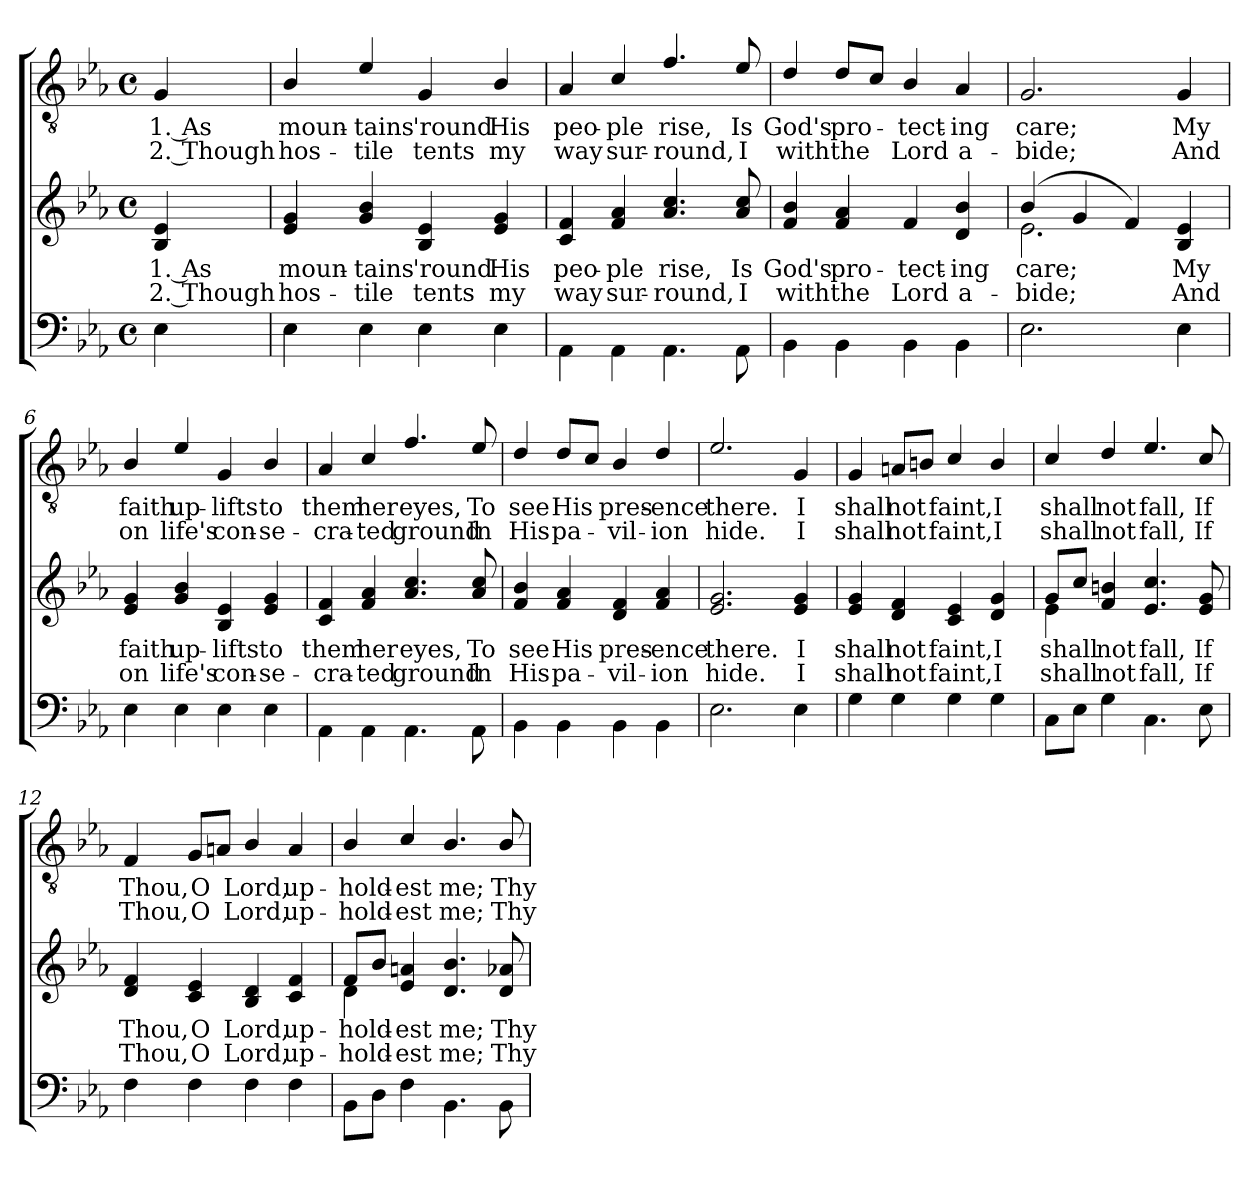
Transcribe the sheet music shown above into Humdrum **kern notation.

**kern	**kern	**text	**text	**kern	**text	**text
*part3	*part2	*part2	*part2	*part1	*part1	*part1
*staff3	*staff2	*staff2	*staff2	*staff1	*staff1	*staff1
*clefF4	*clefG2	*	*	*clefGv2	*	*
*k[b-e-a-]	*k[b-e-a-]	*	*	*k[b-e-a-]	*	*
*E-:	*E-:	*	*	*E-:	*	*
*M4/4	*M4/4	*	*	*M4/4	*	*
*met(c)	*met(c)	*	*	*met(c)	*	*
=1	=1	=1	=1	=1	=1	=1
!LO:N:head=solid	!LO:N:n=2:head=solid	!LO:LY:b	!LO:LY:b	!LO:N:head=solid	!LO:LY:b	!LO:LY:b
4E-\	4B-/ 4e-/	1. As	2. Though	4G/	1. As	2. Though
=2	=2	=2	=2	=2	=2	=2
!LO:N:head=solid	!LO:N:n=1:head=solid	!	!	!	!	!
!	!LO:N:n=2:head=solid	!LO:LY:b	!LO:LY:b	!	!LO:LY:b	!LO:LY:b
4E-\	4e-/ 4g/	moun-	hos-	4B-/	moun-	hos-
!LO:N:head=solid	!LO:N:n=1:head=solid	!LO:LY:b	!LO:LY:b	!LO:N:head=solid	!LO:LY:b	!LO:LY:b
4E-\	4g/ 4b-/	-tains	-tile	4e-/	-tains	-tile
!LO:N:head=solid	!LO:N:n=2:head=solid	!LO:LY:b	!LO:LY:b	!LO:N:head=solid	!LO:LY:b	!LO:LY:b
4E-\	4B-/ 4e-/	'round	tents	4G/	'round	tents
!LO:N:head=solid	!LO:N:n=1:head=solid	!	!	!	!	!
!	!LO:N:n=2:head=solid	!LO:LY:b	!LO:LY:b	!	!LO:LY:b	!LO:LY:b
4E-\	4e-/ 4g/	His	my	4B-/	His	my
=3	=3	=3	=3	=3	=3	=3
!LO:N:head=solid	!LO:N:n=1:head=solid	!	!	!	!	!
!	!LO:N:n=2:head=solid	!LO:LY:b	!LO:LY:b	!LO:N:head=solid	!LO:LY:b	!LO:LY:b
4AA-\	4c/ 4f/	peo-	way	4A-/	peo-	way
!LO:N:head=solid	!LO:N:n=1:head=solid	!	!	!	!	!
!	!LO:N:n=2:head=solid	!LO:LY:b	!LO:LY:b	!LO:N:head=solid	!LO:LY:b	!LO:LY:b
4AA-\	4f/ 4a-/	-ple	sur-	4c/	-ple	sur-
!LO:N:head=solid	!LO:N:n=1:head=solid	!	!	!	!	!
!	!LO:N:n=2:head=solid	!LO:LY:b	!LO:LY:b	!LO:N:head=solid	!LO:LY:b	!LO:LY:b
4.AA-\	4.a-/ 4.cc/	rise,	-round,	4.f/	rise,	-round,
!LO:N:head=solid	!LO:N:n=1:head=solid	!	!	!	!	!
!	!LO:N:n=2:head=solid	!LO:LY:b	!LO:LY:b	!LO:N:head=solid	!LO:LY:b	!LO:LY:b
8AA-\	8a-/ 8cc/	Is	I	8e-/	Is	I
=4	=4	=4	=4	=4	=4	=4
!	!LO:N:n=1:head=solid	!LO:LY:b	!LO:LY:b	!LO:N:head=solid	!LO:LY:b	!LO:LY:b
4BB-\	4f/ 4b-/	God's	with	4d/	God's	with
!	!LO:N:n=1:head=solid	!	!	!	!	!
!	!LO:N:n=2:head=solid	!LO:LY:b	!LO:LY:b	!LO:N:head=solid	!LO:LY:b	!LO:LY:b
4BB-\	4f/ 4a-/	pro-	the	8d/L	pro-	the
!	!	!	!	!LO:N:head=solid	!	!
.	.	.	.	8c/J	.	.
!	!LO:N:head=solid	!LO:LY:b	!LO:LY:b	!	!LO:LY:b	!LO:LY:b
4BB-\	4f	-tect-	Lord	4B-/	-tect-	Lord
!	!LO:N:n=1:head=solid	!LO:LY:b	!LO:LY:b	!LO:N:head=solid	!LO:LY:b	!LO:LY:b
4BB-\	4d/ 4b-/	-ing	a-	4A-/	-ing	a-
=5	=5	=5	=5	=5	=5	=5
*	*^	*	*	*	*	*
!LO:N:head=open	!	!LO:N:head=open	!LO:LY:b	!LO:LY:b	!LO:N:head=open	!LO:LY:b	!LO:LY:b
2.E-\	(4b-/	2.e-\	care;	-bide;	2.G/	care;	-bide;
!	!LO:N:head=solid	!	!	!	!	!	!
.	4g/	.	.	.	.	.	.
!	!LO:N:head=solid	!	!	!	!	!	!
.	4f/)	.	.	.	.	.	.
!LO:N:head=solid	!LO:N:n=2:head=solid	!	!LO:LY:b	!LO:LY:b	!LO:N:head=solid	!LO:LY:b	!LO:LY:b
4E-\	4B-/ 4e-/	4ryy	My	And	4G/	My	And
!!LO:LB:g=z
=6	=6	=6	=6	=6	=6	=6	=6
!LO:N:head=solid	!LO:N:n=1:head=solid	!	!	!	!	!	!
!	!LO:N:n=2:head=solid	!	!LO:LY:b	!LO:LY:b	!	!LO:LY:b	!LO:LY:b
*	*v	*v	*	*	*	*	*
4E-\	4e-/ 4g/	faith	on	4B-/	faith	on
!LO:N:head=solid	!LO:N:n=1:head=solid	!LO:LY:b	!LO:LY:b	!LO:N:head=solid	!LO:LY:b	!LO:LY:b
4E-\	4g/ 4b-/	up-	life's	4e-/	up-	life's
!LO:N:head=solid	!LO:N:n=2:head=solid	!LO:LY:b	!LO:LY:b	!LO:N:head=solid	!LO:LY:b	!LO:LY:b
4E-\	4B-/ 4e-/	-lifts	con-	4G/	-lifts	con-
!LO:N:head=solid	!LO:N:n=1:head=solid	!	!	!	!	!
!	!LO:N:n=2:head=solid	!LO:LY:b	!LO:LY:b	!	!LO:LY:b	!LO:LY:b
4E-\	4e-/ 4g/	to	-se-	4B-/	to	-se-
=7	=7	=7	=7	=7	=7	=7
!LO:N:head=solid	!LO:N:n=1:head=solid	!	!	!	!	!
!	!LO:N:n=2:head=solid	!LO:LY:b	!LO:LY:b	!LO:N:head=solid	!LO:LY:b	!LO:LY:b
4AA-\	4c/ 4f/	them	-cra-	4A-/	them	-cra-
!LO:N:head=solid	!LO:N:n=1:head=solid	!	!	!	!	!
!	!LO:N:n=2:head=solid	!LO:LY:b	!LO:LY:b	!LO:N:head=solid	!LO:LY:b	!LO:LY:b
4AA-\	4f/ 4a-/	her	-ted	4c/	her	-ted
!LO:N:head=solid	!LO:N:n=1:head=solid	!	!	!	!	!
!	!LO:N:n=2:head=solid	!LO:LY:b	!LO:LY:b	!LO:N:head=solid	!LO:LY:b	!LO:LY:b
4.AA-\	4.a-/ 4.cc/	eyes,	ground	4.f/	eyes,	ground
!LO:N:head=solid	!LO:N:n=1:head=solid	!	!	!	!	!
!	!LO:N:n=2:head=solid	!LO:LY:b	!LO:LY:b	!LO:N:head=solid	!LO:LY:b	!LO:LY:b
8AA-\	8a-/ 8cc/	To	In	8e-/	To	In
=8	=8	=8	=8	=8	=8	=8
!	!LO:N:n=1:head=solid	!LO:LY:b	!LO:LY:b	!LO:N:head=solid	!LO:LY:b	!LO:LY:b
4BB-\	4f/ 4b-/	see	His	4d/	see	His
!	!LO:N:n=1:head=solid	!	!	!	!	!
!	!LO:N:n=2:head=solid	!LO:LY:b	!LO:LY:b	!LO:N:head=solid	!LO:LY:b	!LO:LY:b
4BB-\	4f/ 4a-/	His	pa-	8d/L	His	pa-
!	!	!	!	!LO:N:head=solid	!	!
.	.	.	.	8c/J	.	.
!	!LO:N:n=1:head=solid	!	!	!	!	!
!	!LO:N:n=2:head=solid	!LO:LY:b	!LO:LY:b	!	!LO:LY:b	!LO:LY:b
4BB-\	4d/ 4f/	pres-	-vil-	4B-/	pres-	-vil-
!	!LO:N:n=1:head=solid	!	!	!	!	!
!	!LO:N:n=2:head=solid	!LO:LY:b	!LO:LY:b	!LO:N:head=solid	!LO:LY:b	!LO:LY:b
4BB-\	4f/ 4a-/	-ence	-ion	4d/	-ence	-ion
=9	=9	=9	=9	=9	=9	=9
!LO:N:head=open	!LO:N:n=1:head=open	!	!	!	!	!
!	!LO:N:n=2:head=open	!LO:LY:b	!LO:LY:b	!LO:N:head=open	!LO:LY:b	!LO:LY:b
2.E-\	2.e-/ 2.g/	there.	hide.	2.e-/	there.	hide.
!LO:N:head=solid	!LO:N:n=1:head=solid	!	!	!	!	!
!	!LO:N:n=2:head=solid	!LO:LY:b	!LO:LY:b	!LO:N:head=solid	!LO:LY:b	!LO:LY:b
4E-\	4e-/ 4g/	I	I	4G/	I	I
=10	=10	=10	=10	=10	=10	=10
!LO:N:head=solid	!LO:N:n=1:head=solid	!	!	!	!	!
!	!LO:N:n=2:head=solid	!LO:LY:b	!LO:LY:b	!LO:N:head=solid	!LO:LY:b	!LO:LY:b
4G\	4e-/ 4g/	shall	shall	4G/	shall	shall
!LO:N:head=solid	!LO:N:n=1:head=solid	!	!	!	!	!
!	!LO:N:n=2:head=solid	!LO:LY:b	!LO:LY:b	!LO:N:head=solid	!LO:LY:b	!LO:LY:b
4G\	4d/ 4f/	not	not	8An/L	not	not
.	.	.	.	8Bn/J	.	.
!LO:N:head=solid	!LO:N:n=1:head=solid	!	!	!	!	!
!	!LO:N:n=2:head=solid	!LO:LY:b	!LO:LY:b	!LO:N:head=solid	!LO:LY:b	!LO:LY:b
4G\	4c/ 4e-/	faint,	faint,	4c/	faint,	faint,
!LO:N:head=solid	!LO:N:n=1:head=solid	!	!	!	!	!
!	!LO:N:n=2:head=solid	!LO:LY:b	!LO:LY:b	!	!LO:LY:b	!LO:LY:b
4G\	4d/ 4g/	I	I	4B/	I	I
!!LO:LB:g=z
=11	=11	=11	=11	=11	=11	=11
*	*^	*	*	*	*	*
!LO:N:head=solid	!LO:N:head=solid	!LO:N:head=solid	!LO:LY:b	!LO:LY:b	!LO:N:head=solid	!LO:LY:b	!LO:LY:b
8C\L	8g/L	4e-\	shall	shall	4c/	shall	shall
!LO:N:head=solid	!LO:N:head=solid	!	!	!	!	!	!
8E-\J	8cc/J	.	.	.	.	.	.
!LO:N:head=solid	!LO:N:n=1:head=solid	!	!LO:LY:b	!LO:LY:b	!LO:N:head=solid	!LO:LY:b	!LO:LY:b
4G\	4f/ 4bn/	2.ryy	not	not	4d/	not	not
!LO:N:head=solid	!LO:N:n=1:head=solid	!	!	!	!	!	!
!	!LO:N:n=2:head=solid	!	!LO:LY:b	!LO:LY:b	!LO:N:head=solid	!LO:LY:b	!LO:LY:b
4.C\	4.e-/ 4.cc/	.	fall,	fall,	4.e-/	fall,	fall,
!LO:N:head=solid	!LO:N:n=1:head=solid	!	!	!	!	!	!
!	!LO:N:n=2:head=solid	!	!LO:LY:b	!LO:LY:b	!LO:N:head=solid	!LO:LY:b	!LO:LY:b
8E-\	8e-/ 8g/	.	If	If	8c/	If	If
*	*v	*v	*	*	*	*	*
=12	=12	=12	=12	=12	=12	=12
!LO:N:head=solid	!LO:N:n=1:head=solid	!	!	!	!	!
!	!LO:N:n=2:head=solid	!LO:LY:b	!LO:LY:b	!LO:N:head=solid	!LO:LY:b	!LO:LY:b
4F\	4d/ 4f/	Thou,	Thou,	4F/	Thou,	Thou,
!LO:N:head=solid	!LO:N:n=1:head=solid	!	!	!	!	!
!	!LO:N:n=2:head=solid	!LO:LY:b	!LO:LY:b	!LO:N:head=solid	!LO:LY:b	!LO:LY:b
4F\	4c/ 4e-/	O	O	8G/L	O	O
!	!	!	!	!LO:N:head=solid	!	!
.	.	.	.	8An/J	.	.
!LO:N:head=solid	!LO:N:n=2:head=solid	!LO:LY:b	!LO:LY:b	!	!LO:LY:b	!LO:LY:b
4F\	4B-/ 4d/	Lord,	Lord,	4B-/	Lord,	Lord,
!LO:N:head=solid	!LO:N:n=1:head=solid	!	!	!	!	!
!	!LO:N:n=2:head=solid	!LO:LY:b	!LO:LY:b	!LO:N:head=solid	!LO:LY:b	!LO:LY:b
4F\	4c/ 4f/	up-	up-	4A/	up-	up-
=13	=13	=13	=13	=13	=13	=13
*	*^	*	*	*	*	*
!	!LO:N:head=solid	!LO:N:head=solid	!LO:LY:b	!LO:LY:b	!	!LO:LY:b	!LO:LY:b
8BB-\L	8f/L	4d\	-hold-	-hold-	4B-/	-hold-	-hold-
!LO:N:head=solid	!	!	!	!	!	!	!
8D\J	8b-/J	.	.	.	.	.	.
!LO:N:head=solid	!LO:N:n=1:head=solid	!	!	!	!	!	!
!	!LO:N:n=2:head=solid	!	!LO:LY:b	!LO:LY:b	!LO:N:head=solid	!LO:LY:b	!LO:LY:b
4F\	4e-/ 4an/	2.ryy	-est	-est	4c/	-est	-est
!	!LO:N:n=1:head=solid	!	!LO:LY:b	!LO:LY:b	!	!LO:LY:b	!LO:LY:b
4.BB-\	4.d/ 4.b-/	.	me;	me;	4.B-/	me;	me;
!	!LO:N:n=1:head=solid	!	!	!	!	!	!
!	!LO:N:n=2:head=solid	!	!LO:LY:b	!LO:LY:b	!	!LO:LY:b	!LO:LY:b
8BB-\	8d/ 8a-X/	.	Thy	Thy	8B-/	Thy	Thy
*	*v	*v	*	*	*	*	*
=	=	=	=	=	=	=
*-	*-	*-	*-	*-	*-	*-
